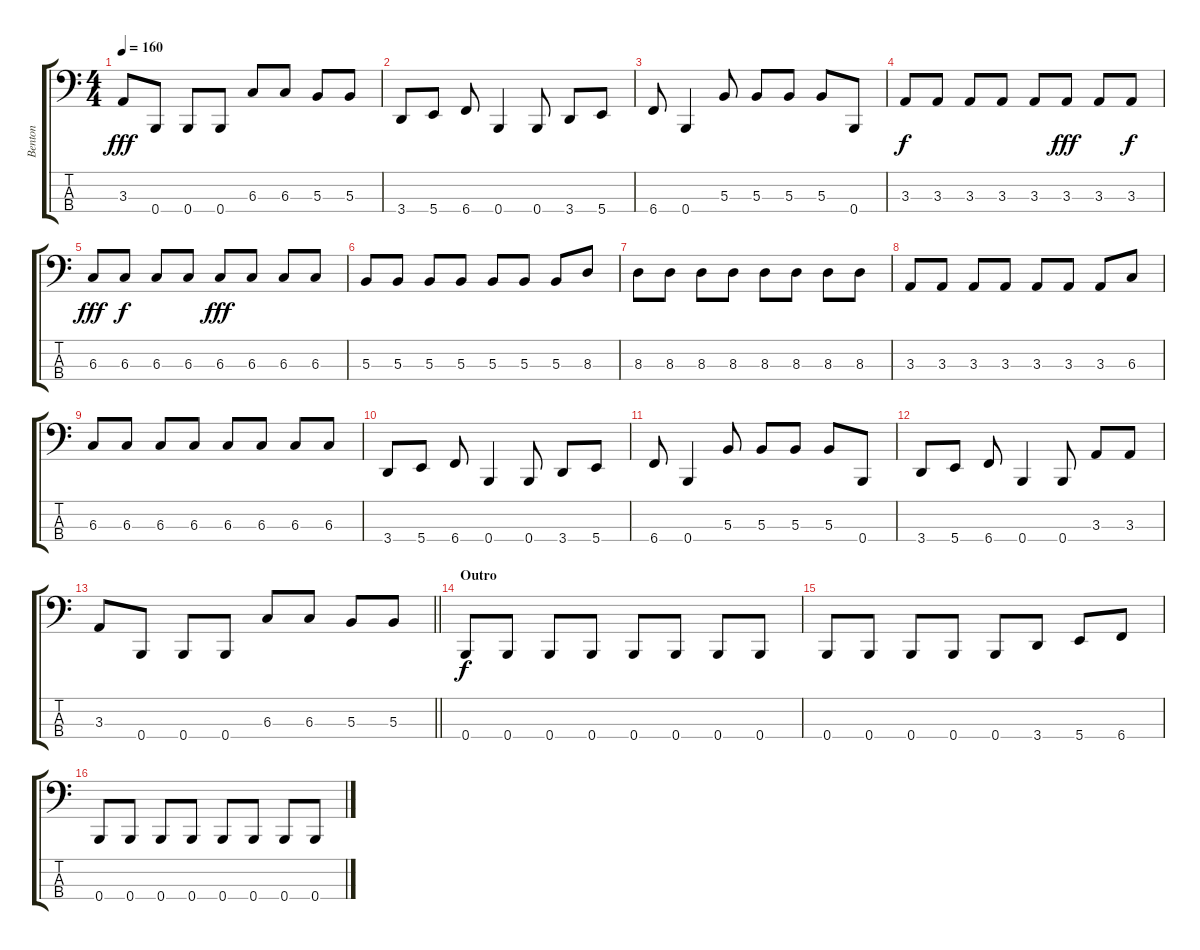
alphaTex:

\track ("Benton" "Benton") {instrument electricbassfinger}
\staff {score tabs}
\tuning (E2 B1 Gb1 B0) {hide}
\ts (4 4)
\tempo 160
\clef f4
\ks c
3.3.8{dy fff} 0.4.8 0.4.8 0.4.8 6.3.8 6.3.8 5.3.8 5.3.8 |
3.4.8 5.4.8 6.4.8 0.4.4 0.4.8 3.4.8 5.4.8 |
6.4.8 0.4.4 5.3.8 5.3.8 5.3.8 5.3.8 0.4.8 |
3.3.8{dy f} 3.3.8 3.3.8 3.3.8 3.3.8 3.3.8{dy fff} 3.3.8 3.3.8{dy f} |
6.3.8{dy fff} 6.3.8{dy f} 6.3.8 6.3.8 6.3.8{dy fff} 6.3.8 6.3.8 6.3.8 |
5.3.8 5.3.8 5.3.8 5.3.8 5.3.8 5.3.8 5.3.8 8.3.8 |
8.3.8 8.3.8 8.3.8 8.3.8 8.3.8 8.3.8 8.3.8 8.3.8 |
3.3.8 3.3.8 3.3.8 3.3.8 3.3.8 3.3.8 3.3.8 6.3.8 |
6.3.8 6.3.8 6.3.8 6.3.8 6.3.8 6.3.8 6.3.8 6.3.8 |
3.4.8 5.4.8 6.4.8 0.4.4 0.4.8 3.4.8 5.4.8 |
6.4.8 0.4.4 5.3.8 5.3.8 5.3.8 5.3.8 0.4.8 |
3.4.8 5.4.8 6.4.8 0.4.4 0.4.8 3.3.8 3.3.8 |
\barLineRight lightlight
3.3.8 0.4.8 0.4.8 0.4.8 6.3.8 6.3.8 5.3.8 5.3.8 |
\section ("" "Outro")
0.4.8{dy f} 0.4.8 0.4.8 0.4.8 0.4.8 0.4.8 0.4.8 0.4.8 |
0.4.8 0.4.8 0.4.8 0.4.8 0.4.8 3.4.8 5.4.8 6.4.8 |
0.4.8 0.4.8 0.4.8 0.4.8 0.4.8 0.4.8 0.4.8 0.4.8
